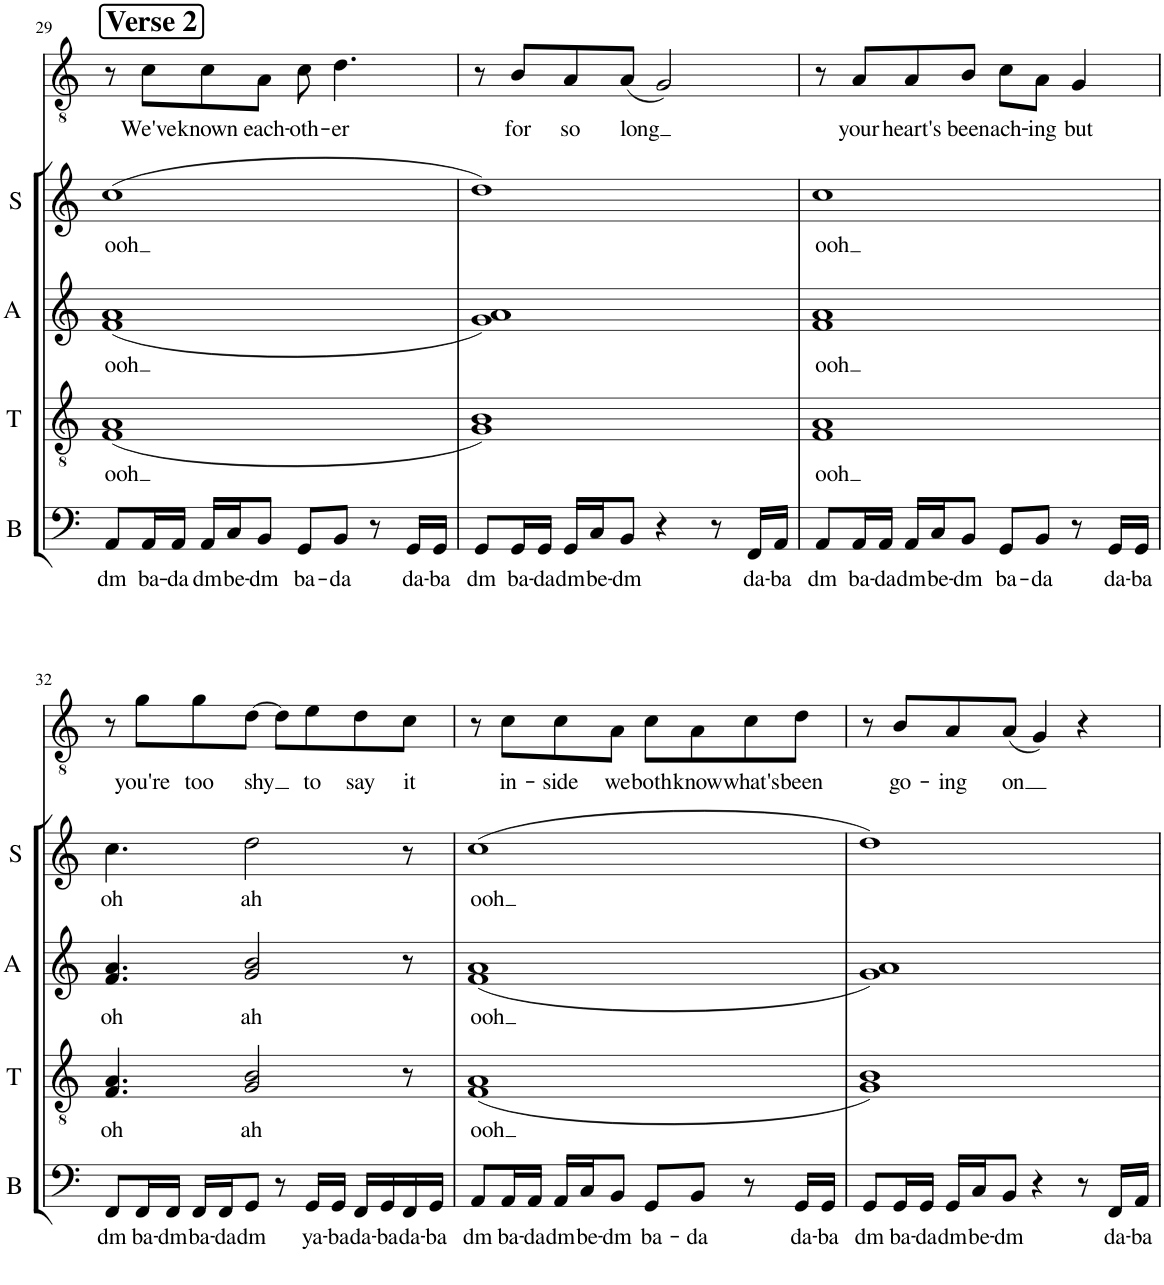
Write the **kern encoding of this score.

**kern	**text	**kern	**text	**kern	**text	**kern	**text	**kern	**text
*part5	*part5	*part4	*part4	*part3	*part3	*part2	*part2	*part1	*part1
*staff5	*staff5	*staff4	*staff4	*staff3	*staff3	*staff2	*staff2	*staff1	*staff1
*I"Bass	*	*I"Tenor	*	*I"Alto	*	*I"Soprano	*	*I"Solo	*
*I'B	*	*I'T	*	*I'A	*	*I'S	*	*	*
!!LO:PB:g=z
*clefF4	*	*clefGv2	*	*clefG2	*	*clefG2	*	*clefGv2	*
*k[]	*	*k[]	*	*k[]	*	*k[]	*	*k[]	*
*M4/4	*	*M4/4	*	*M4/4	*	*M4/4	*	*M4/4	*
!!LO:REH:place=s1:a:B:cj:fs=14:t=Verse 2
=29	=29	=29	=29	=29	=29	=29	=29	=29	=29
!	!LO:LY:b	!	!LO:LY:b	!	!LO:LY:b	!	!LO:LY:b	!	!
8AA/L	dm	(1F 1A	ooh	(1f 1a	ooh	(1cc	ooh	8r	.
!	!LO:LY:b	!	!	!	!	!	!	!	!LO:LY:b
16AA/L	ba-	.	.	.	.	.	.	8c\L	We've
!	!LO:LY:b	!	!	!	!	!	!	!	!
16AA/JJ	-da	.	.	.	.	.	.	.	.
!	!LO:LY:b	!	!	!	!	!	!	!	!LO:LY:b
16AA/LL	dm	.	.	.	.	.	.	8c\	known
!	!LO:LY:b	!	!	!	!	!	!	!	!
16C/J	be-	.	.	.	.	.	.	.	.
!	!LO:LY:b	!	!	!	!	!	!	!	!LO:LY:b
8BB/J	-dm	.	.	.	.	.	.	8A\J	each-
!	!LO:LY:b	!	!	!	!	!	!	!	!LO:LY:b
8GG/L	ba-	.	.	.	.	.	.	8c\	-oth-
!	!LO:LY:b	!	!	!	!	!	!	!	!LO:LY:b
8BB/J	-da	.	.	.	.	.	.	4.d\	-er
8r	.	.	.	.	.	.	.	.	.
!	!LO:LY:b	!	!	!	!	!	!	!	!
16GG/LL	da-	.	.	.	.	.	.	.	.
!	!LO:LY:b	!	!	!	!	!	!	!	!
16GG/JJ	-ba	.	.	.	.	.	.	.	.
=30	=30	=30	=30	=30	=30	=30	=30	=30	=30
!	!LO:LY:b	!	!	!	!	!	!	!	!
8GG/L	dm	1G 1B)	.	1g 1a)	.	1dd)	.	8r	.
!	!LO:LY:b	!	!	!	!	!	!	!	!LO:LY:b
16GG/L	ba-	.	.	.	.	.	.	8B/L	for
!	!LO:LY:b	!	!	!	!	!	!	!	!
16GG/JJ	-da	.	.	.	.	.	.	.	.
!	!LO:LY:b	!	!	!	!	!	!	!	!LO:LY:b
16GG/LL	dm	.	.	.	.	.	.	8A/	so
!	!LO:LY:b	!	!	!	!	!	!	!	!
16C/J	be-	.	.	.	.	.	.	.	.
!	!LO:LY:b	!	!	!	!	!	!	!	!LO:LY:b
8BB/J	-dm	.	.	.	.	.	.	(8A/J	long
4r	.	.	.	.	.	.	.	2G/)	.
8r	.	.	.	.	.	.	.	.	.
!	!LO:LY:b	!	!	!	!	!	!	!	!
16FF/LL	da-	.	.	.	.	.	.	.	.
!	!LO:LY:b	!	!	!	!	!	!	!	!
16AA/JJ	-ba	.	.	.	.	.	.	.	.
=31	=31	=31	=31	=31	=31	=31	=31	=31	=31
!	!LO:LY:b	!	!LO:LY:b	!	!LO:LY:b	!	!LO:LY:b	!	!
8AA/L	dm	1F 1A	ooh	1f 1a	ooh	1cc	ooh	8r	.
!	!LO:LY:b	!	!	!	!	!	!	!	!LO:LY:b
16AA/L	ba-	.	.	.	.	.	.	8A/L	your
!	!LO:LY:b	!	!	!	!	!	!	!	!
16AA/JJ	-da	.	.	.	.	.	.	.	.
!	!LO:LY:b	!	!	!	!	!	!	!	!LO:LY:b
16AA/LL	dm	.	.	.	.	.	.	8A/	heart's
!	!LO:LY:b	!	!	!	!	!	!	!	!
16C/J	be-	.	.	.	.	.	.	.	.
!	!LO:LY:b	!	!	!	!	!	!	!	!LO:LY:b
8BB/J	-dm	.	.	.	.	.	.	8B/J	been
!	!LO:LY:b	!	!	!	!	!	!	!	!LO:LY:b
8GG/L	ba-	.	.	.	.	.	.	8c\L	ach-
!	!LO:LY:b	!	!	!	!	!	!	!	!LO:LY:b
8BB/J	-da	.	.	.	.	.	.	8A\J	-ing
!	!	!	!	!	!	!	!	!	!LO:LY:b
8r	.	.	.	.	.	.	.	4G/	but
!	!LO:LY:b	!	!	!	!	!	!	!	!
16GG/LL	da-	.	.	.	.	.	.	.	.
!	!LO:LY:b	!	!	!	!	!	!	!	!
16GG/JJ	-ba	.	.	.	.	.	.	.	.
!!LO:LB:g=z
=32	=32	=32	=32	=32	=32	=32	=32	=32	=32
!	!LO:LY:b	!	!LO:LY:b	!	!LO:LY:b	!	!LO:LY:b	!	!
8FF/L	dm	4.F/ 4.A/	oh	4.f/ 4.a/	oh	4.cc\	oh	8r	.
!	!LO:LY:b	!	!	!	!	!	!	!	!LO:LY:b
16FF/L	ba-	.	.	.	.	.	.	8g\L	you're
!	!LO:LY:b	!	!	!	!	!	!	!	!
16FF/JJ	-dm	.	.	.	.	.	.	.	.
!	!LO:LY:b	!	!	!	!	!	!	!	!LO:LY:b
16FF/LL	ba-	.	.	.	.	.	.	8g\	too
!	!LO:LY:b	!	!	!	!	!	!	!	!
16FF/J	-da	.	.	.	.	.	.	.	.
!	!LO:LY:b	!	!LO:LY:b	!	!LO:LY:b	!	!LO:LY:b	!	!LO:LY:b
8GG/J	dm	2G/ 2B/	ah	2g/ 2b/	ah	2dd\	ah	[8d\J	shy
8r	.	.	.	.	.	.	.	8d\L]	.
!	!LO:LY:b	!	!	!	!	!	!	!	!LO:LY:b
16GG/LL	ya-	.	.	.	.	.	.	8e\	to
!	!LO:LY:b	!	!	!	!	!	!	!	!
16GG/JJ	-ba	.	.	.	.	.	.	.	.
!	!LO:LY:b	!	!	!	!	!	!	!	!LO:LY:b
16FF/LL	da-	.	.	.	.	.	.	8d\	say
!	!LO:LY:b	!	!	!	!	!	!	!	!
16GG/	-ba	.	.	.	.	.	.	.	.
!	!LO:LY:b	!	!	!	!	!	!	!	!LO:LY:b
16FF/	da-	8r	.	8r	.	8r	.	8c\J	it
!	!LO:LY:b	!	!	!	!	!	!	!	!
16GG/JJ	-ba	.	.	.	.	.	.	.	.
=33	=33	=33	=33	=33	=33	=33	=33	=33	=33
!	!LO:LY:b	!	!LO:LY:b	!	!LO:LY:b	!	!LO:LY:b	!	!
8AA/L	dm	(1F 1A	ooh	(1f 1a	ooh	(1cc	ooh	8r	.
!	!LO:LY:b	!	!	!	!	!	!	!	!LO:LY:b
16AA/L	ba-	.	.	.	.	.	.	8c\L	in-
!	!LO:LY:b	!	!	!	!	!	!	!	!
16AA/JJ	-da	.	.	.	.	.	.	.	.
!	!LO:LY:b	!	!	!	!	!	!	!	!LO:LY:b
16AA/LL	dm	.	.	.	.	.	.	8c\	-side
!	!LO:LY:b	!	!	!	!	!	!	!	!
16C/J	be-	.	.	.	.	.	.	.	.
!	!LO:LY:b	!	!	!	!	!	!	!	!LO:LY:b
8BB/J	-dm	.	.	.	.	.	.	8A\J	we
!	!LO:LY:b	!	!	!	!	!	!	!	!LO:LY:b
8GG/L	ba-	.	.	.	.	.	.	8c\L	both
!	!LO:LY:b	!	!	!	!	!	!	!	!LO:LY:b
8BB/J	-da	.	.	.	.	.	.	8A\	know
!	!	!	!	!	!	!	!	!	!LO:LY:b
8r	.	.	.	.	.	.	.	8c\	what's
!	!LO:LY:b	!	!	!	!	!	!	!	!LO:LY:b
16GG/LL	da-	.	.	.	.	.	.	8d\J	been
!	!LO:LY:b	!	!	!	!	!	!	!	!
16GG/JJ	-ba	.	.	.	.	.	.	.	.
=34	=34	=34	=34	=34	=34	=34	=34	=34	=34
!	!LO:LY:b	!	!	!	!	!	!	!	!
8GG/L	dm	1G 1B)	.	1g 1a)	.	1dd)	.	8r	.
!	!LO:LY:b	!	!	!	!	!	!	!	!LO:LY:b
16GG/L	ba-	.	.	.	.	.	.	8B/L	go-
!	!LO:LY:b	!	!	!	!	!	!	!	!
16GG/JJ	-da	.	.	.	.	.	.	.	.
!	!LO:LY:b	!	!	!	!	!	!	!	!LO:LY:b
16GG/LL	dm	.	.	.	.	.	.	8A/	-ing
!	!LO:LY:b	!	!	!	!	!	!	!	!
16C/J	be-	.	.	.	.	.	.	.	.
!	!LO:LY:b	!	!	!	!	!	!	!	!LO:LY:b
8BB/J	-dm	.	.	.	.	.	.	(8A/J	on
4r	.	.	.	.	.	.	.	4G/)	.
8r	.	.	.	.	.	.	.	4r	.
!	!LO:LY:b	!	!	!	!	!	!	!	!
16FF/LL	da-	.	.	.	.	.	.	.	.
!	!LO:LY:b	!	!	!	!	!	!	!	!
16AA/JJ	-ba	.	.	.	.	.	.	.	.
=	=	=	=	=	=	=	=	=	=
*-	*-	*-	*-	*-	*-	*-	*-	*-	*-
